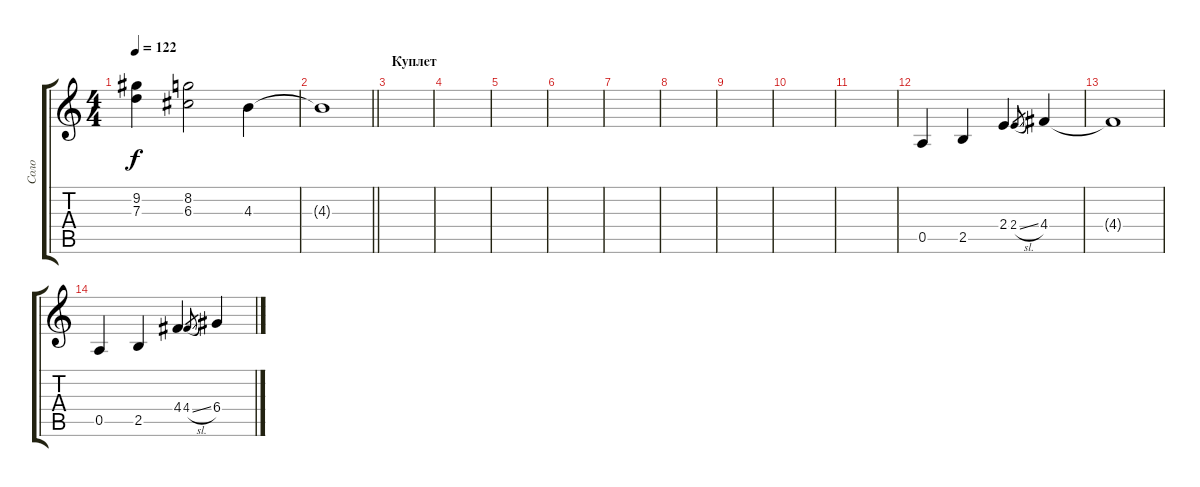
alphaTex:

\track ("Соло" "Соло") {instrument electricguitarclean}
\staff {score tabs}
\tuning (E4 B3 G3 D3 A2 E2) {hide}
\ts (4 4)
\tempo 122
\clef g2
\ks c
(9.2{t} 7.3{t}).4{dy f} (8.2 6.3).2 4.3.4 |
\barLineRight lightlight
4.3{t}.1 |
\section ("" "Куплет")
|
|
|
|
|
|
|
|
|
0.5.4 2.5.4 2.4.4 2.4{sl}.8{gr} 4.4.4 |
4.4{t}.1 |
0.5.4 2.5.4 4.4.4 4.4{sl}.8{gr} 6.4.4
